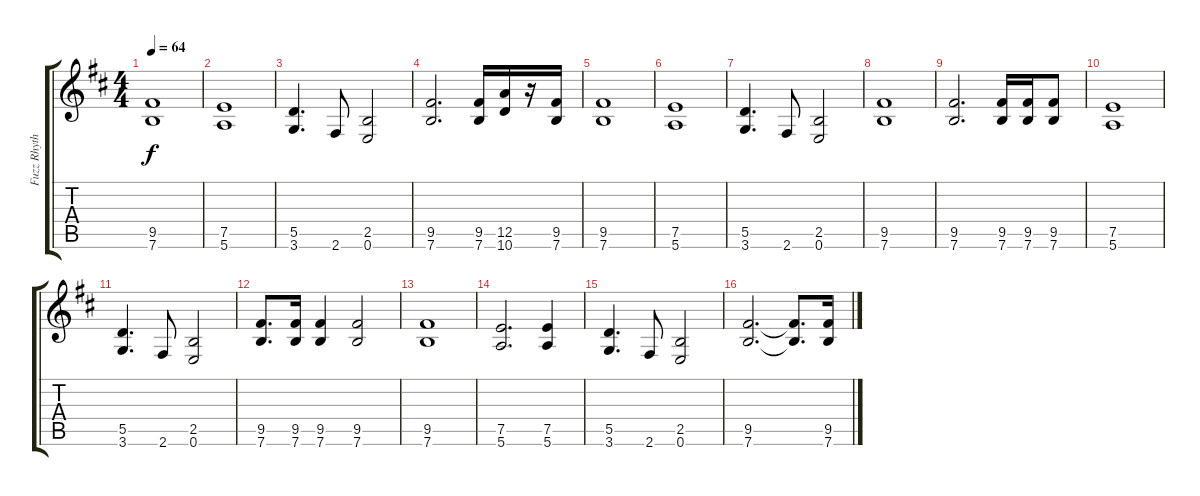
\track ("Fuzz Rhythm" "Fuzz Rhyth") {instrument guitarharmonics}
\staff {score tabs}
\tuning (E4 B3 G3 D3 A2 E2) {hide}
\ts (4 4)
\tempo 64
\clef g2
\ks d
(9.5 7.6).1{dy f} |
(7.5 5.6).1 |
(5.5 3.6).4{d} 2.6.8 (2.5 0.6).2 |
(9.5 7.6).2{d} (9.5 7.6).16 (12.5 10.6).16 r.16 (9.5 7.6).16 |
(9.5 7.6).1 |
(7.5 5.6).1 |
(5.5 3.6).4{d} 2.6.8 (2.5 0.6).2 |
(9.5 7.6).1 |
(9.5 7.6).2{d} (9.5 7.6).16 (9.5 7.6).16 (9.5 7.6).8 |
(7.5 5.6).1 |
(5.5 3.6).4{d} 2.6.8 (2.5 0.6).2 |
(9.5 7.6).8{d} (9.5 7.6).16 (9.5 7.6).4 (9.5 7.6).2 |
(9.5 7.6).1 |
(7.5 5.6).2{d} (7.5 5.6).4 |
(5.5 3.6).4{d} 2.6.8 (2.5 0.6).2 |
(9.5 7.6).2{d} (9.5{t} 7.6{t}).8{d} (9.5 7.6).16
